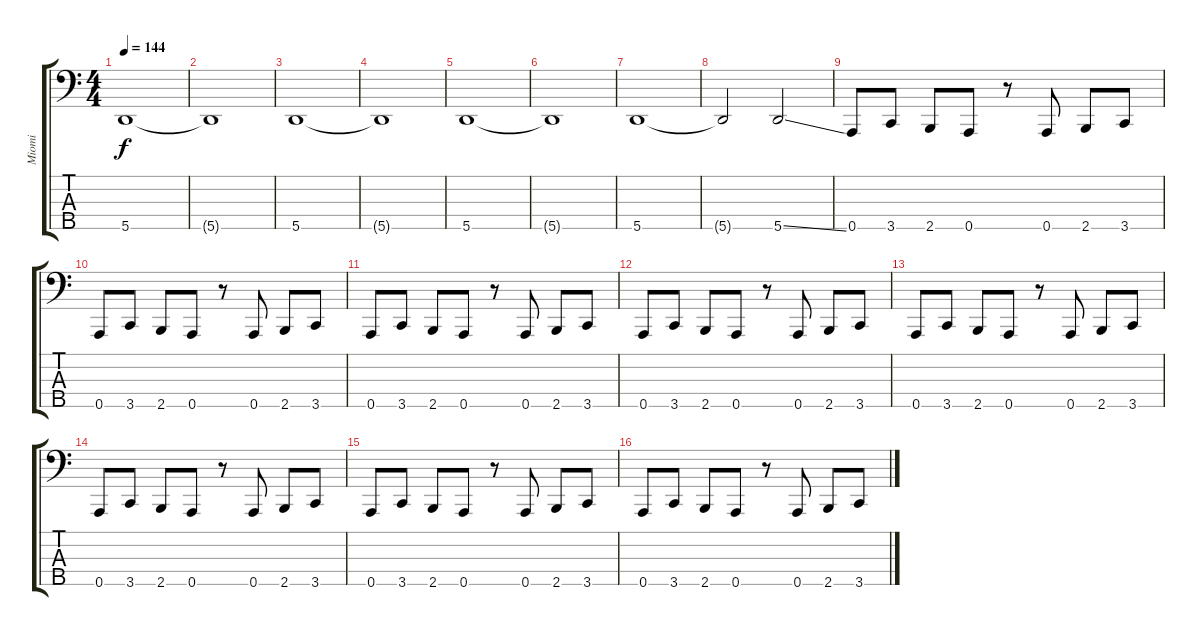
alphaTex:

\track ("Miomi" "Miomi") {instrument electricbassfinger}
\staff {score tabs}
\tuning (G2 D2 A1 E1 A0) {hide}
\ts (4 4)
\tempo 144
\clef f4
\ks c
5.5.1{dy f} |
5.5{t}.1 |
5.5.1 |
5.5{t}.1 |
5.5.1 |
5.5{t}.1 |
5.5.1 |
5.5{t}.2 5.5{ss}.2 |
0.5.8 3.5.8 2.5.8 0.5.8 r.8 0.5.8 2.5.8 3.5.8 |
0.5.8 3.5.8 2.5.8 0.5.8 r.8 0.5.8 2.5.8 3.5.8 |
0.5.8 3.5.8 2.5.8 0.5.8 r.8 0.5.8 2.5.8 3.5.8 |
0.5.8 3.5.8 2.5.8 0.5.8 r.8 0.5.8 2.5.8 3.5.8 |
0.5.8 3.5.8 2.5.8 0.5.8 r.8 0.5.8 2.5.8 3.5.8 |
0.5.8 3.5.8 2.5.8 0.5.8 r.8 0.5.8 2.5.8 3.5.8 |
0.5.8 3.5.8 2.5.8 0.5.8 r.8 0.5.8 2.5.8 3.5.8 |
0.5.8 3.5.8 2.5.8 0.5.8 r.8 0.5.8 2.5.8 3.5.8
